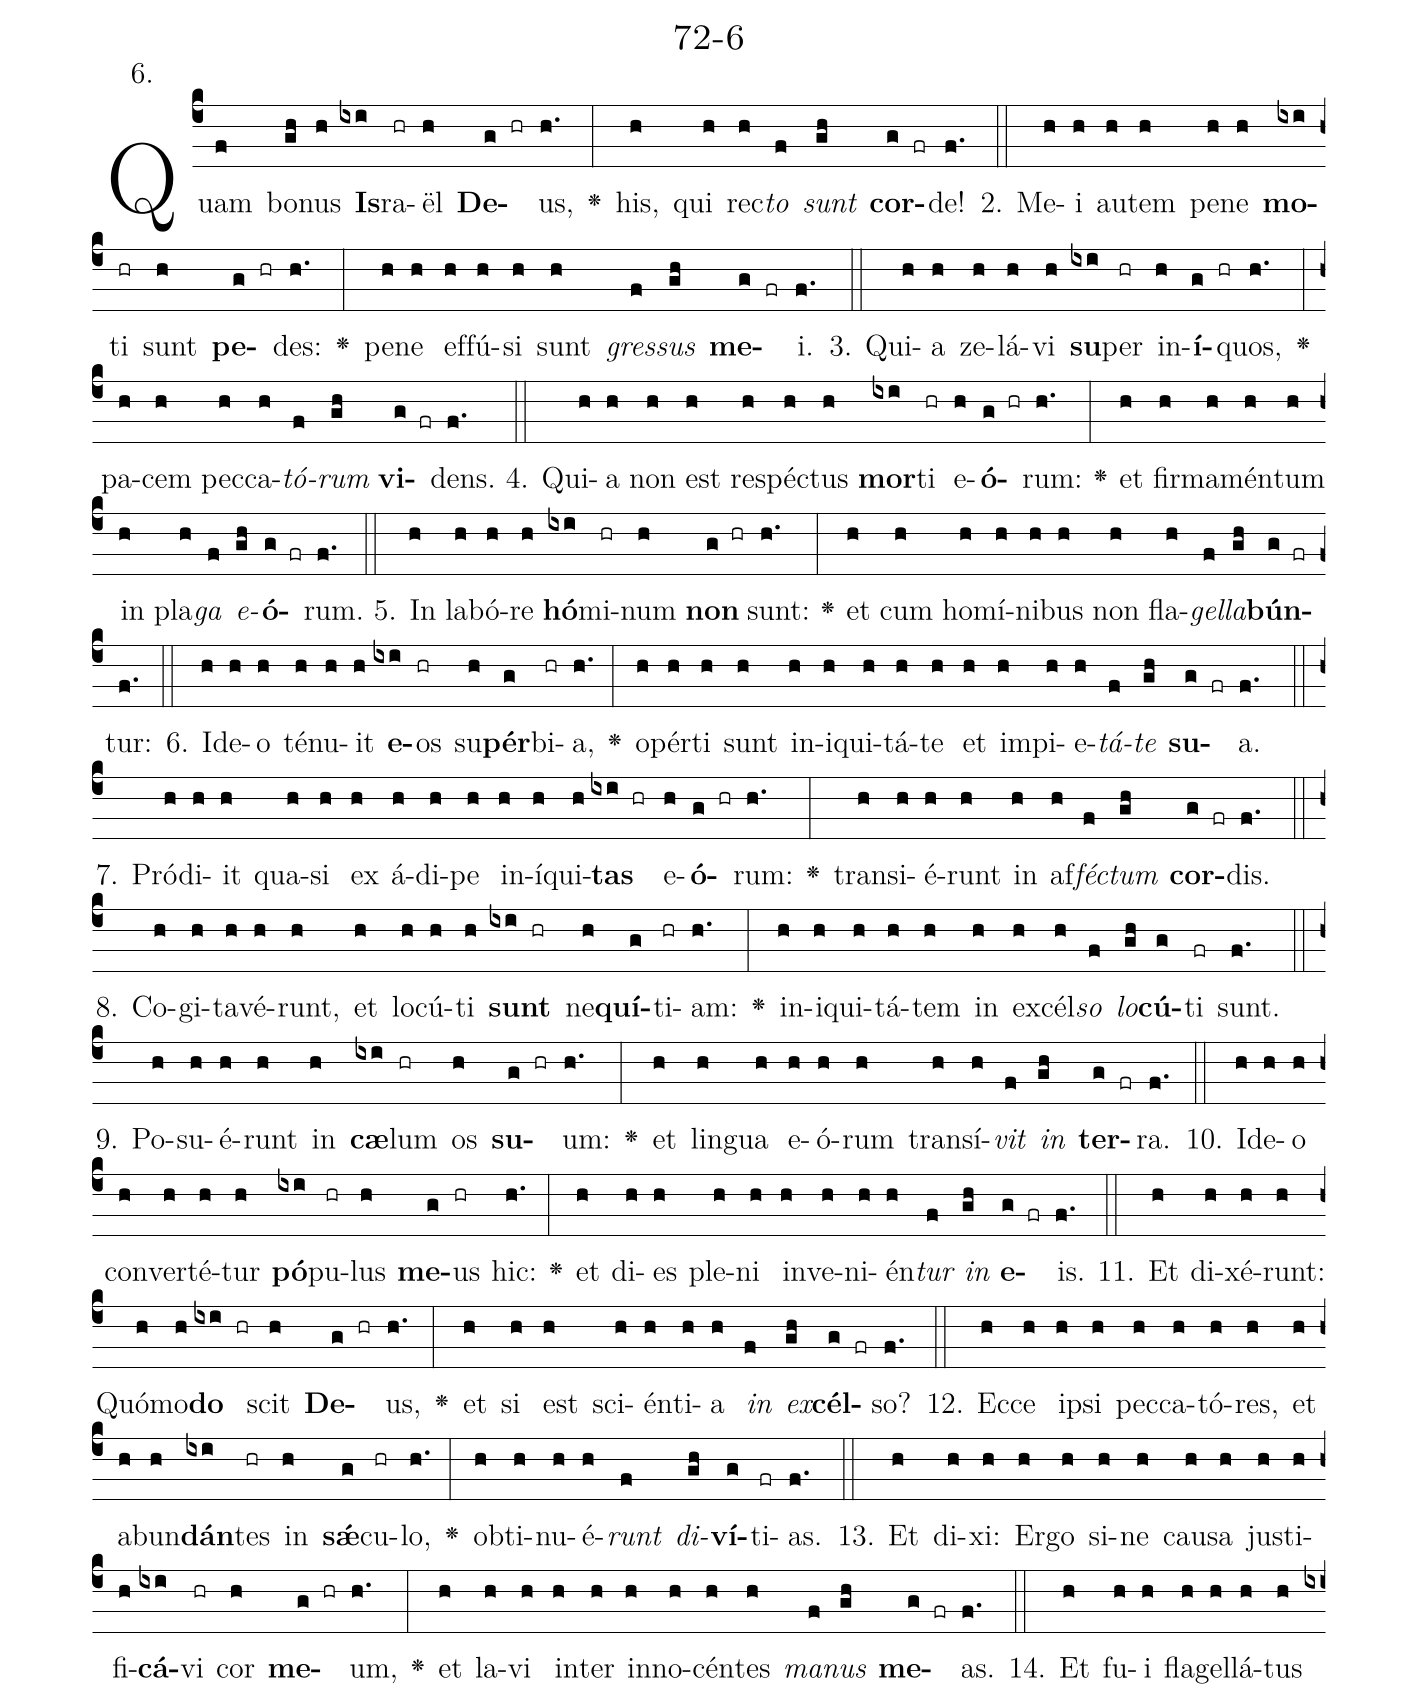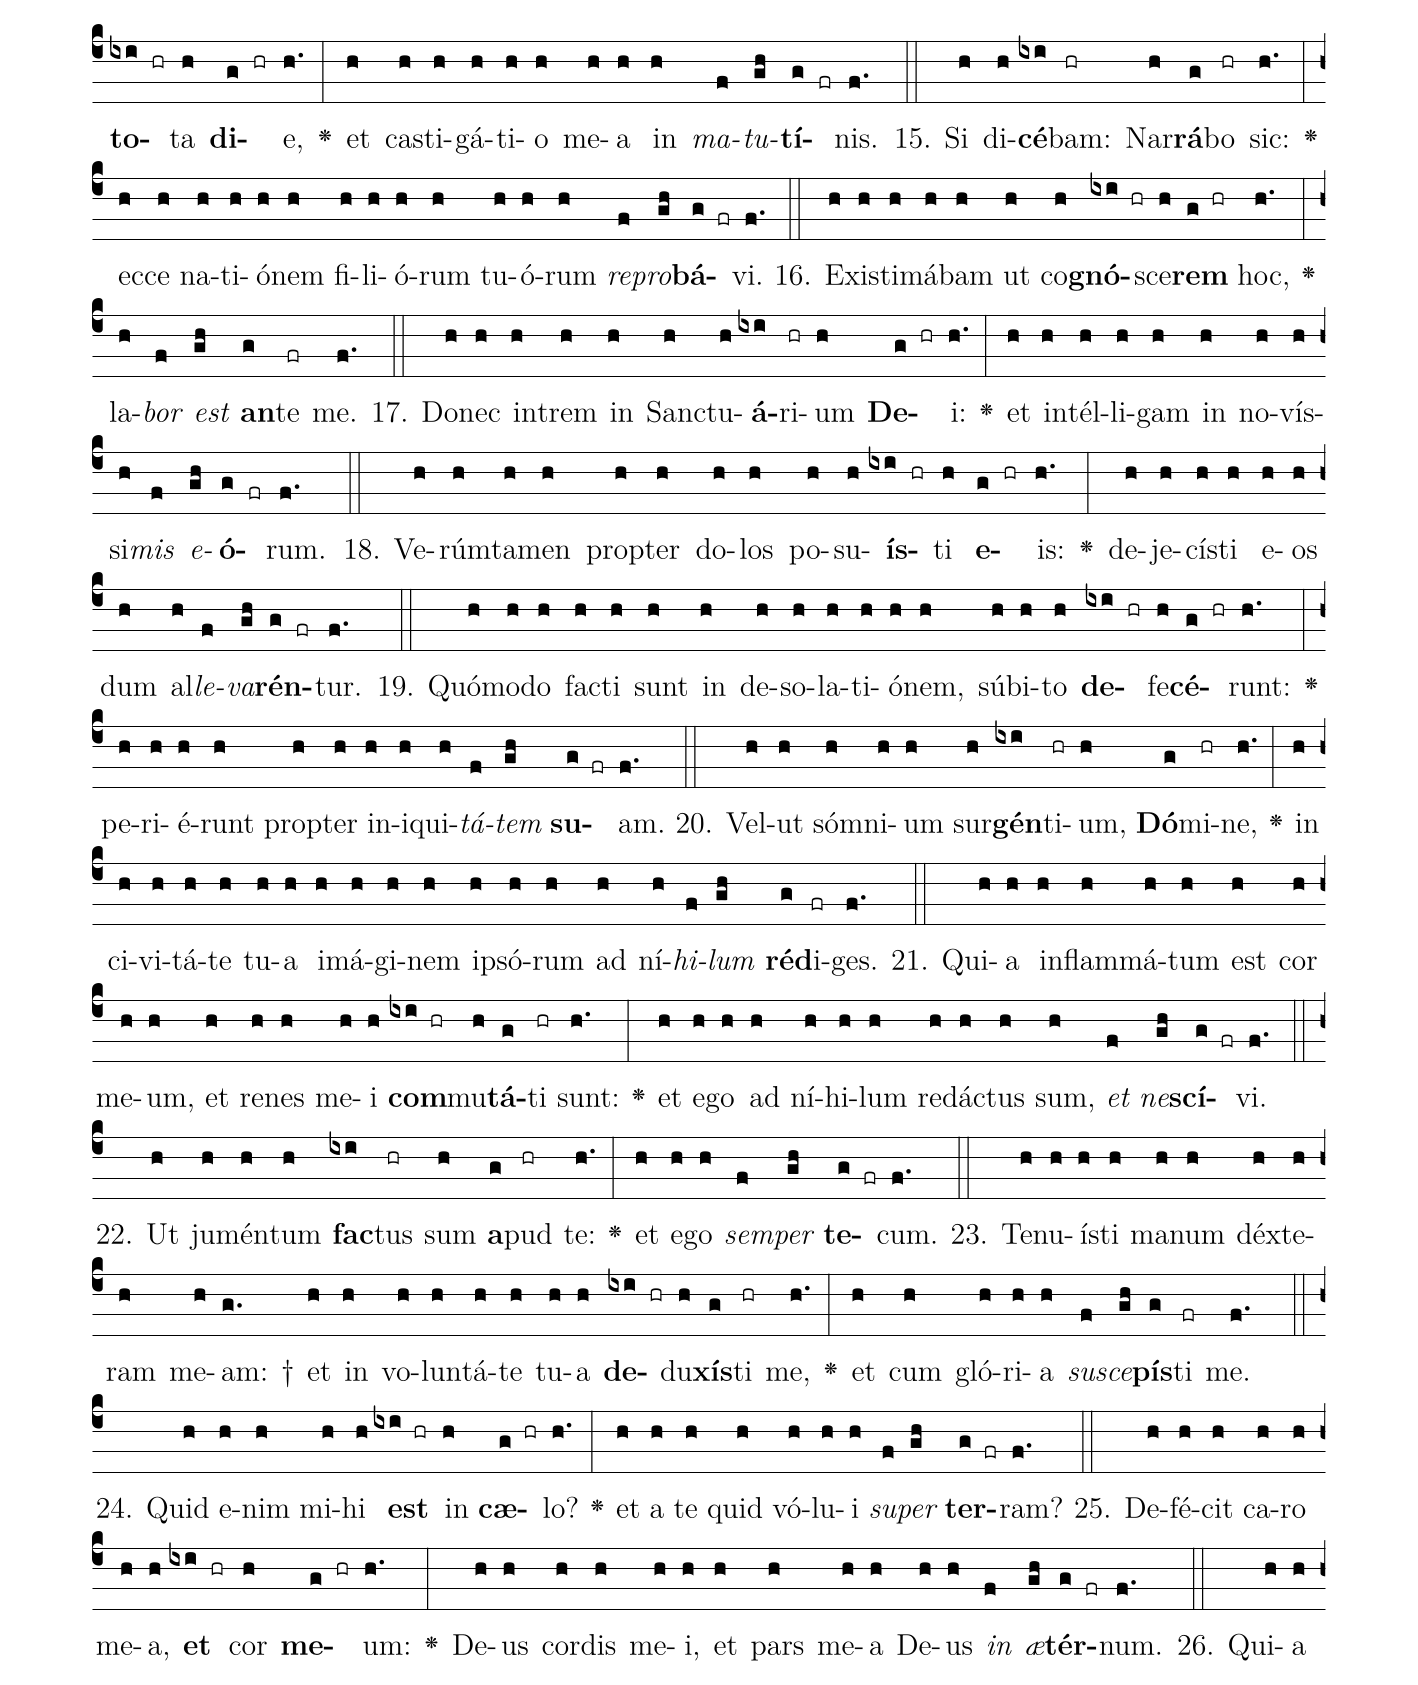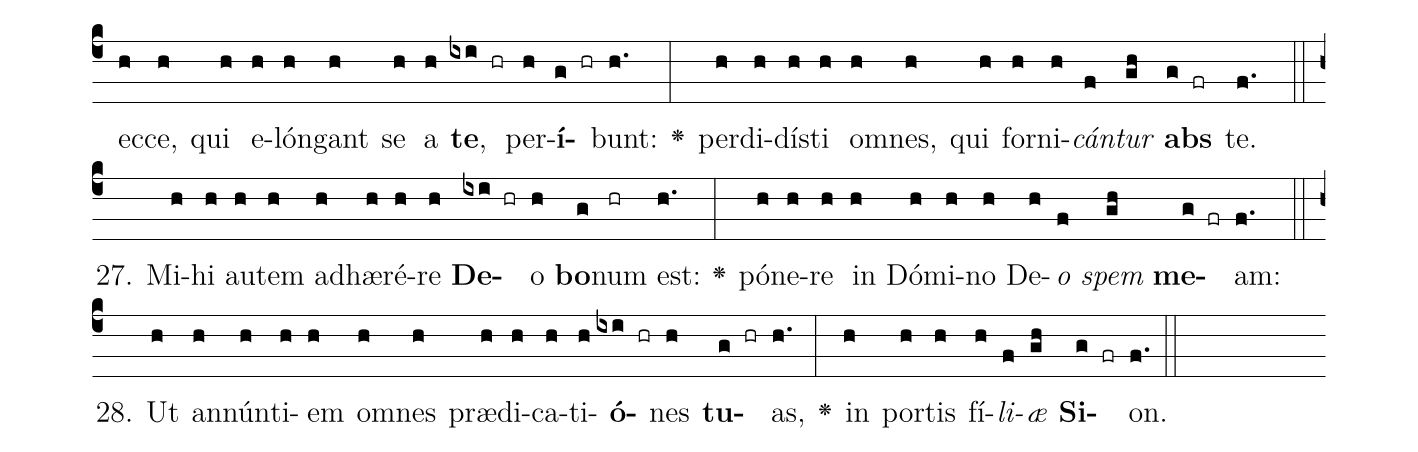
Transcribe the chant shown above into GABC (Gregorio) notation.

name: 72-6;
annotation: 6.;
%%
(c4)Quam(f) bo(gh)nus(h) <b>Is</b>(ixi)ra(hr)ël(h) <b>De</b>(g hr)us,(h.) <v>\greheightstar</v>(:) his,(h) qui(h) rec(h)<i>to</i>(f) <i>sunt</i>(gh) <b>cor</b>(g fr)de!(f.) (::)
2. Me(h)i(h) au(h)tem(h) pe(h)ne(h) <b>mo</b>(ixi)ti(hr) sunt(h) <b>pe</b>(g hr)des:(h.) <v>\greheightstar</v>(:) pe(h)ne(h) ef(h)fú(h)si(h) sunt(h) <i>gres</i>(f)<i>sus</i>(gh) <b>me</b>(g fr)i.(f.) (::)
3. Qui(h)a(h) ze(h)lá(h)vi(h) <b>su</b>(ixi)per(hr) in(h)<b>í</b>(g hr)quos,(h.) <v>\greheightstar</v>(:) pa(h)cem(h) pec(h)ca(h)<i>tó</i>(f)<i>rum</i>(gh) <b>vi</b>(g fr)dens.(f.) (::)
4. Qui(h)a(h) non(h) est(h) re(h)spéc(h)tus(h) <b>mor</b>(ixi)ti(hr) e(h)<b>ó</b>(g hr)rum:(h.) <v>\greheightstar</v>(:) et(h) fir(h)ma(h)mén(h)tum(h) in(h) pla(h)<i>ga</i>(f) <i>e</i>(gh)<b>ó</b>(g fr)rum.(f.) (::)
5. In(h) la(h)bó(h)re(h) <b>hó</b>(ixi)mi(hr)num(h) <b>non</b>(g hr) sunt:(h.) <v>\greheightstar</v>(:) et(h) cum(h) ho(h)mí(h)ni(h)bus(h) non(h) fla(h)<i>gel</i>(f)<i>la</i>(gh)<b>bún</b>(g fr)tur:(f.) (::)
6. Id(h)e(h)o(h) té(h)nu(h)it(h) <b>e</b>(ixi)os(hr) su(h)<b>pér</b>(g)bi(hr)a,(h.) <v>\greheightstar</v>(:) o(h)pér(h)ti(h) sunt(h) in(h)i(h)qui(h)tá(h)te(h) et(h) im(h)pi(h)e(h)<i>tá</i>(f)<i>te</i>(gh) <b>su</b>(g fr)a.(f.) (::)
7. Pród(h)i(h)it(h) qua(h)si(h) ex(h) á(h)di(h)pe(h) in(h)í(h)qui(h)<b>tas</b>(ixi hr) e(h)<b>ó</b>(g hr)rum:(h.) <v>\greheightstar</v>(:) trans(h)i(h)é(h)runt(h) in(h) af(h)<i>féc</i>(f)<i>tum</i>(gh) <b>cor</b>(g fr)dis.(f.) (::)
8. Co(h)gi(h)ta(h)vé(h)runt,(h) et(h) lo(h)cú(h)ti(h) <b>sunt</b>(ixi hr) ne(h)<b>quí</b>(g)ti(hr)am:(h.) <v>\greheightstar</v>(:) in(h)i(h)qui(h)tá(h)tem(h) in(h) ex(h)cél(h)<i>so</i>(f) <i>lo</i>(gh)<b>cú</b>(g)ti(fr) sunt.(f.) (::)
9. Po(h)su(h)é(h)runt(h) in(h) <b>cæ</b>(ixi)lum(hr) os(h) <b>su</b>(g hr)um:(h.) <v>\greheightstar</v>(:) et(h) lin(h)gua(h) e(h)ó(h)rum(h) trans(h)í(h)<i>vit</i>(f) <i>in</i>(gh) <b>ter</b>(g fr)ra.(f.) (::)
10. Id(h)e(h)o(h) con(h)ver(h)té(h)tur(h) <b>pó</b>(ixi)pu(hr)lus(h) <b>me</b>(g)us(hr) hic:(h.) <v>\greheightstar</v>(:) et(h) di(h)es(h) ple(h)ni(h) in(h)ve(h)ni(h)én(h)<i>tur</i>(f) <i>in</i>(gh) <b>e</b>(g fr)is.(f.) (::)
11. Et(h) di(h)xé(h)runt:(h) Quó(h)mo(h)<b>do</b>(ixi hr) scit(h) <b>De</b>(g hr)us,(h.) <v>\greheightstar</v>(:) et(h) si(h) est(h) sci(h)én(h)ti(h)a(h) <i>in</i>(f) <i>ex</i>(gh)<b>cél</b>(g fr)so?(f.) (::)
12. Ec(h)ce(h) ip(h)si(h) pec(h)ca(h)tó(h)res,(h) et(h) ab(h)un(h)<b>dán</b>(ixi)tes(hr) in(h) <b>sǽ</b>(g)cu(hr)lo,(h.) <v>\greheightstar</v>(:) ob(h)ti(h)nu(h)é(h)<i>runt</i>(f) <i>di</i>(gh)<b>ví</b>(g)ti(fr)as.(f.) (::)
13. Et(h) di(h)xi:(h) Er(h)go(h) si(h)ne(h) cau(h)sa(h) jus(h)ti(h)fi(h)<b>cá</b>(ixi)vi(hr) cor(h) <b>me</b>(g hr)um,(h.) <v>\greheightstar</v>(:) et(h) la(h)vi(h) in(h)ter(h) in(h)no(h)cén(h)tes(h) <i>ma</i>(f)<i>nus</i>(gh) <b>me</b>(g fr)as.(f.) (::)
14. Et(h) fu(h)i(h) fla(h)gel(h)lá(h)tus(h) <b>to</b>(ixi hr)ta(h) <b>di</b>(g hr)e,(h.) <v>\greheightstar</v>(:) et(h) cas(h)ti(h)gá(h)ti(h)o(h) me(h)a(h) in(h) <i>ma</i>(f)<i>tu</i>(gh)<b>tí</b>(g fr)nis.(f.) (::)
15. Si(h) di(h)<b>cé</b>(ixi)bam:(hr) Nar(h)<b>rá</b>(g)bo(hr) sic:(h.) <v>\greheightstar</v>(:) ec(h)ce(h) na(h)ti(h)ó(h)nem(h) fi(h)li(h)ó(h)rum(h) tu(h)ó(h)rum(h) <i>re</i>(f)<i>pro</i>(gh)<b>bá</b>(g fr)vi.(f.) (::)
16. Ex(h)is(h)ti(h)má(h)bam(h) ut(h) co(h)<b>gnó</b>(ixi hr)sce(h)<b>rem</b>(g hr) hoc,(h.) <v>\greheightstar</v>(:) la(h)<i>bor</i>(f) <i>est</i>(gh) <b>an</b>(g)te(fr) me.(f.) (::)
17. Do(h)nec(h) in(h)trem(h) in(h) Sanc(h)tu(h)<b>á</b>(ixi)ri(hr)um(h) <b>De</b>(g hr)i:(h.) <v>\greheightstar</v>(:) et(h) in(h)tél(h)li(h)gam(h) in(h) no(h)vís(h)si(h)<i>mis</i>(f) <i>e</i>(gh)<b>ó</b>(g fr)rum.(f.) (::)
18. Ve(h)rúm(h)ta(h)men(h) prop(h)ter(h) do(h)los(h) po(h)su(h)<b>ís</b>(ixi hr)ti(h) <b>e</b>(g hr)is:(h.) <v>\greheightstar</v>(:) de(h)je(h)cís(h)ti(h) e(h)os(h) dum(h) al(h)<i>le</i>(f)<i>va</i>(gh)<b>rén</b>(g fr)tur.(f.) (::)
19. Quó(h)mo(h)do(h) fac(h)ti(h) sunt(h) in(h) de(h)so(h)la(h)ti(h)ó(h)nem,(h) súb(h)i(h)to(h) <b>de</b>(ixi hr)fe(h)<b>cé</b>(g hr)runt:(h.) <v>\greheightstar</v>(:) pe(h)ri(h)é(h)runt(h) prop(h)ter(h) in(h)i(h)qui(h)<i>tá</i>(f)<i>tem</i>(gh) <b>su</b>(g fr)am.(f.) (::)
20. Vel(h)ut(h) sóm(h)ni(h)um(h) sur(h)<b>gén</b>(ixi)ti(hr)um,(h) <b>Dó</b>(g)mi(hr)ne,(h.) <v>\greheightstar</v>(:) in(h) ci(h)vi(h)tá(h)te(h) tu(h)a(h) i(h)má(h)gi(h)nem(h) ip(h)só(h)rum(h) ad(h) ní(h)<i>hi</i>(f)<i>lum</i>(gh) <b>réd</b>(g)i(fr)ges.(f.) (::)
21. Qui(h)a(h) in(h)flam(h)má(h)tum(h) est(h) cor(h) me(h)um,(h) et(h) re(h)nes(h) me(h)i(h) <b>com</b>(ixi hr)mu(h)<b>tá</b>(g)ti(hr) sunt:(h.) <v>\greheightstar</v>(:) et(h) e(h)go(h) ad(h) ní(h)hi(h)lum(h) red(h)ác(h)tus(h) sum,(h) <i>et</i>(f) <i>ne</i>(gh)<b>scí</b>(g fr)vi.(f.) (::)
22. Ut(h) ju(h)mén(h)tum(h) <b>fac</b>(ixi)tus(hr) sum(h) <b>a</b>(g)pud(hr) te:(h.) <v>\greheightstar</v>(:) et(h) e(h)go(h) <i>sem</i>(f)<i>per</i>(gh) <b>te</b>(g fr)cum.(f.) (::)
23. Te(h)nu(h)ís(h)ti(h) ma(h)num(h) déx(h)te(h)ram(h) me(h)am: †(g.) et(h) in(h) vo(h)lun(h)tá(h)te(h) tu(h)a(h) <b>de</b>(ixi hr)du(h)<b>xís</b>(g)ti(hr) me,(h.) <v>\greheightstar</v>(:) et(h) cum(h) gló(h)ri(h)a(h) <i>su</i>(f)<i>sce</i>(gh)<b>pís</b>(g)ti(fr) me.(f.) (::)
24. Quid(h) e(h)nim(h) mi(h)hi(h) <b>est</b>(ixi hr) in(h) <b>cæ</b>(g hr)lo?(h.) <v>\greheightstar</v>(:) et(h) a(h) te(h) quid(h) vó(h)lu(h)i(h) <i>su</i>(f)<i>per</i>(gh) <b>ter</b>(g fr)ram?(f.) (::)
25. De(h)fé(h)cit(h) ca(h)ro(h) me(h)a,(h) <b>et</b>(ixi hr) cor(h) <b>me</b>(g hr)um:(h.) <v>\greheightstar</v>(:) De(h)us(h) cor(h)dis(h) me(h)i,(h) et(h) pars(h) me(h)a(h) De(h)us(h) <i>in</i>(f) <i>æ</i>(gh)<b>tér</b>(g fr)num.(f.) (::)
26. Qui(h)a(h) ec(h)ce,(h) qui(h) e(h)lón(h)gant(h) se(h) a(h) <b>te</b>,(ixi hr) per(h)<b>í</b>(g hr)bunt:(h.) <v>\greheightstar</v>(:) per(h)di(h)dís(h)ti(h) om(h)nes,(h) qui(h) for(h)ni(h)<i>cán</i>(f)<i>tur</i>(gh) <b>abs</b>(g fr) te.(f.) (::)
27. Mi(h)hi(h) au(h)tem(h) ad(h)hæ(h)ré(h)re(h) <b>De</b>(ixi hr)o(h) <b>bo</b>(g)num(hr) est:(h.) <v>\greheightstar</v>(:) pó(h)ne(h)re(h) in(h) Dó(h)mi(h)no(h) De(h)<i>o</i>(f) <i>spem</i>(gh) <b>me</b>(g fr)am:(f.) (::)
28. Ut(h) an(h)nún(h)ti(h)em(h) om(h)nes(h) præ(h)di(h)ca(h)ti(h)<b>ó</b>(ixi hr)nes(h) <b>tu</b>(g hr)as,(h.) <v>\greheightstar</v>(:) in(h) por(h)tis(h) fí(h)<i>li</i>(f)<i>æ</i>(gh) <b>Si</b>(g fr)on.(f.) (::)
